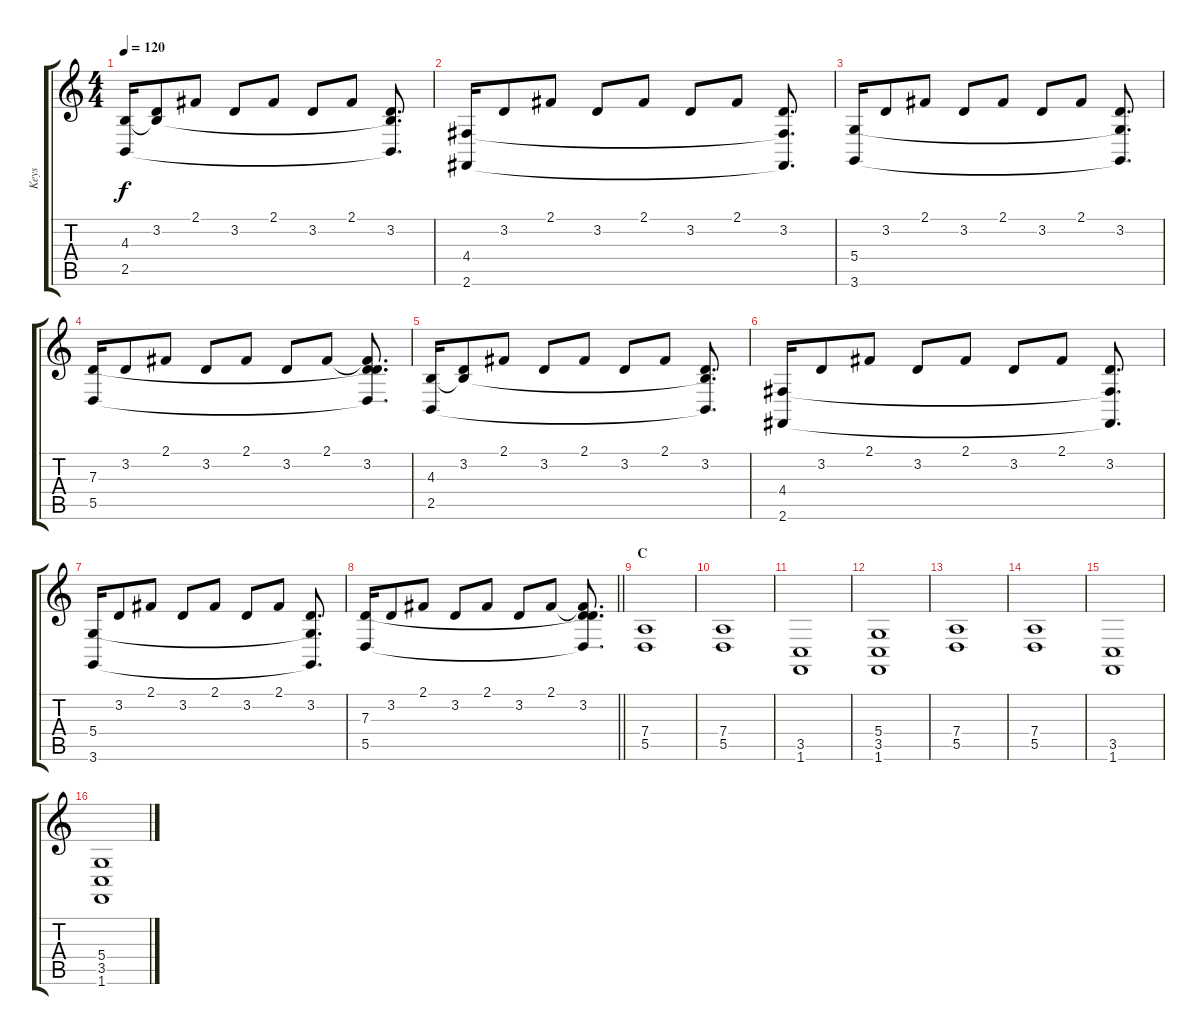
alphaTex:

\track ("Keys" "Keys") {instrument choiraahs}
\staff {score tabs}
\tuning (E4 B3 G3 D3 A2 E2) {hide}
\ts (4 4)
\tempo 120
\clef g2
\ks c
(4.3 2.5).16{dy f} (3.2 4.3{t}).8 2.1.8 3.2.8 2.1.8 3.2.8 2.1.8 (3.2 4.3{t} 2.5{t}).8{d} |
(4.4 2.6).16 3.2.8 2.1.8 3.2.8 2.1.8 3.2.8 2.1.8 (3.2 4.4{t} 2.6{t}).8{d} |
(5.4 3.6).16 3.2.8 2.1.8 3.2.8 2.1.8 3.2.8 2.1.8 (3.2 5.4{t} 3.6{t}).8{d} |
(7.3 5.5).16 3.2.8 2.1.8 3.2.8 2.1.8 3.2.8 2.1.8 (2.1{t} 3.2 7.3{t} 5.5{t}).8{d} |
(4.3 2.5).16 (3.2 4.3{t}).8 2.1.8 3.2.8 2.1.8 3.2.8 2.1.8 (3.2 4.3{t} 2.5{t}).8{d} |
(4.4 2.6).16 3.2.8 2.1.8 3.2.8 2.1.8 3.2.8 2.1.8 (3.2 4.4{t} 2.6{t}).8{d} |
(5.4 3.6).16 3.2.8 2.1.8 3.2.8 2.1.8 3.2.8 2.1.8 (3.2 5.4{t} 3.6{t}).8{d} |
\barLineRight lightlight
(7.3 5.5).16 3.2.8 2.1.8 3.2.8 2.1.8 3.2.8 2.1.8 (2.1{t} 3.2 7.3{t} 5.5{t}).8{d} |
\section ("" "C")
(7.4 5.5).1{volume 13 instrument choiraahs} |
(7.4 5.5).1 |
(3.5 1.6).1 |
(5.4 3.5 1.6).1 |
(7.4 5.5).1 |
(7.4 5.5).1 |
(3.5 1.6).1 |
(5.4 3.5 1.6).1
